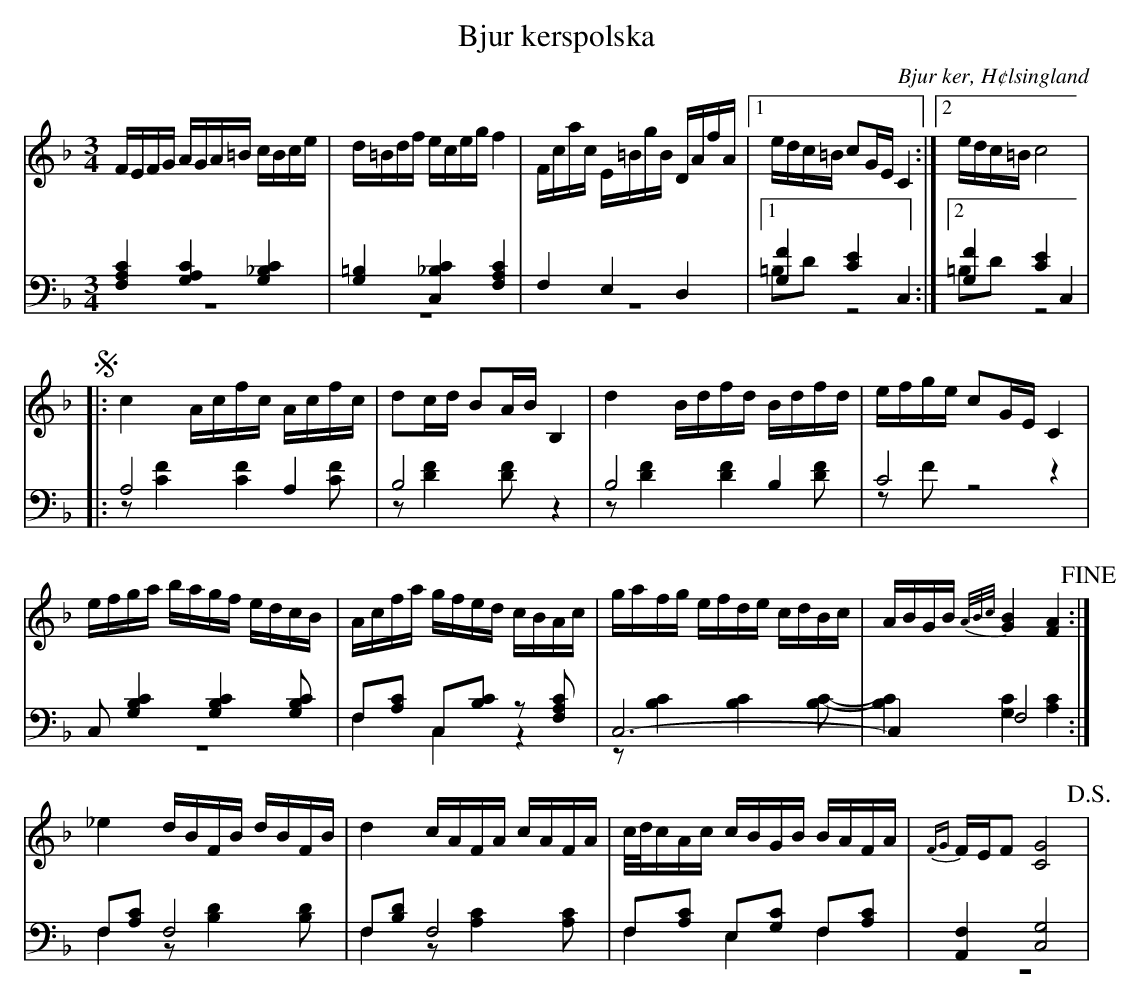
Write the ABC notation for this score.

X:1
T: Bjur kerspolska
O: Bjur ker, H¢lsingland
M: 3/4
L: 1/16
K: F
V:1
V:2
V:3 merge
V:1
FEFG AGA=B cBce|d=Bdf eceg f4|Fcac E=BgB DAfA|1 edc=B c2GE C4:|2 edc=B c8 |
!segno! |:c4 Acfc Acfc|d2cd B2AB B,4|d4 Bdfd Bdfd|efge c2GE C4|
efga bagf edcB|Acfa gfed cBAc|gafg efde cdBc|ABGB {A/B/c/}[G4B4] [F4A4] !fine!:|
_e4 dBFB dBFB|d4 cAFA cAFA|c/d/cAc cBGB BAFA|{FG}FEF2 [C8G8] !D.S.!|
V:2 clef=bass
[F,4A,4C4] [G,4A,4C4] [G,4_B,4C4]|[G,4=B,4] [C,4_B,4C4] [F,4A,4C4]|F,4 E,4 D,4|1 [G,4F4] [C4E4] C,4:|2 [G,4F4] [C4E4] C,4 |
|:A,8 A,4|B,8 z4|B,8  B,4|C8 z4|
C,2 [G,4B,4C4] [G,4B,4C4] [G,2B,2C2]|F,2[A,2C2] C,2[B,2C2] z2 [F,2A,2C2]|C,12-|C,4 F,8:|
F,2[A,2C2] F,8|F,2[B,2D2] F,8|F,2[A,2C2] E,2[G,2C2] F,2[A,2C2]|[A,,4F,4] [C,8G,8] |
V:3 clef=bass
z12|z12|z12|1 =B,2D2 z8:|2 =B,2D2 z8|
|:z2 [C4F4] [C4F4] [C2F2]|z2 [D4F4] [D2F2] z4|z2 [D4F4] [D4F4] [D2F2]|z2 F2 z8|
z12|F,4 C,4 z4|z2 [B,4C4] [B,4C4] [B,2C2]-|[B,4C4] [G,4C4] [A,4C4]:|
F,4 z2 [B,4D4] [B,2D2]|F,4 z2 [A,4C4] [A,2C2]|F,4 E,4 F,4|z12|
